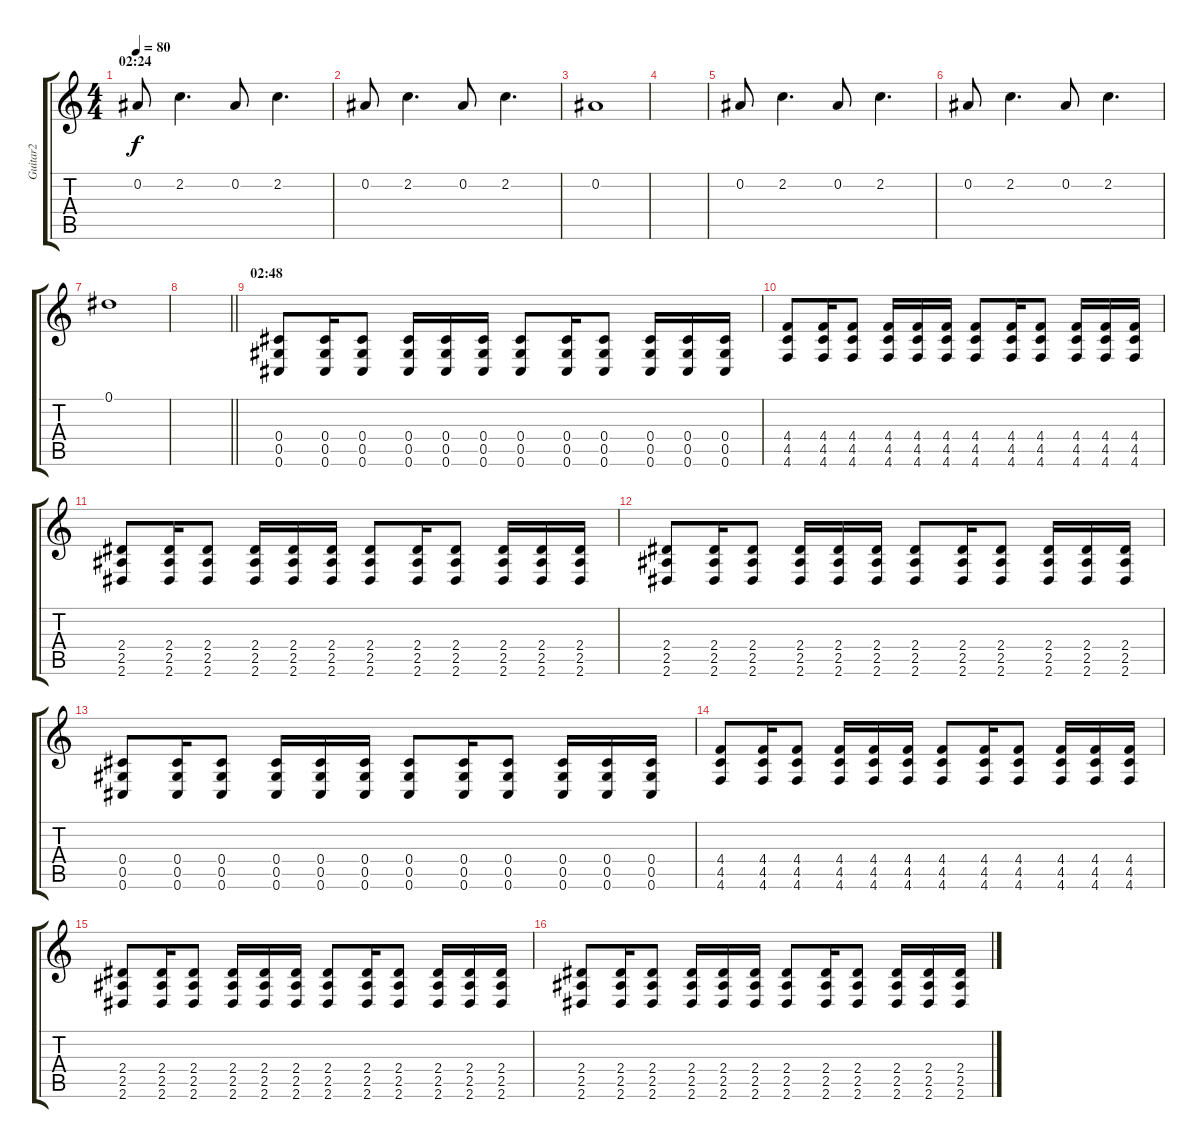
\track ("Guitar2" "Guitar2") {instrument overdrivenguitar}
\staff {score tabs}
\tuning (Eb4 Bb3 Gb3 Db3 Ab2 Db2) {hide}
\ts (4 4)
\section ("" "02:24")
\tempo 80
\clef g2
\ks c
0.2.8{dy f} 2.2.4{d} 0.2.8 2.2.4{d} |
0.2.8 2.2.4{d} 0.2.8 2.2.4{d} |
0.2.1 |
|
0.2.8 2.2.4{d} 0.2.8 2.2.4{d} |
0.2.8 2.2.4{d} 0.2.8 2.2.4{d} |
0.1.1 |
\barLineRight lightlight
|
\section ("" "02:48")
(0.4 0.5 0.6).8{volume 11} (0.4 0.5 0.6).16 (0.4 0.5 0.6).8 (0.4 0.5 0.6).16 (0.4 0.5 0.6).16 (0.4 0.5 0.6).16 (0.4 0.5 0.6).8 (0.4 0.5 0.6).16 (0.4 0.5 0.6).8 (0.4 0.5 0.6).16 (0.4 0.5 0.6).16 (0.4 0.5 0.6).16 |
(4.4 4.5 4.6).8 (4.4 4.5 4.6).16 (4.4 4.5 4.6).8 (4.4 4.5 4.6).16 (4.4 4.5 4.6).16 (4.4 4.5 4.6).16 (4.4 4.5 4.6).8 (4.4 4.5 4.6).16 (4.4 4.5 4.6).8 (4.4 4.5 4.6).16 (4.4 4.5 4.6).16 (4.4 4.5 4.6).16 |
(2.4 2.5 2.6).8 (2.4 2.5 2.6).16 (2.4 2.5 2.6).8 (2.4 2.5 2.6).16 (2.4 2.5 2.6).16 (2.4 2.5 2.6).16 (2.4 2.5 2.6).8 (2.4 2.5 2.6).16 (2.4 2.5 2.6).8 (2.4 2.5 2.6).16 (2.4 2.5 2.6).16 (2.4 2.5 2.6).16 |
(2.4 2.5 2.6).8 (2.4 2.5 2.6).16 (2.4 2.5 2.6).8 (2.4 2.5 2.6).16 (2.4 2.5 2.6).16 (2.4 2.5 2.6).16 (2.4 2.5 2.6).8 (2.4 2.5 2.6).16 (2.4 2.5 2.6).8 (2.4 2.5 2.6).16 (2.4 2.5 2.6).16 (2.4 2.5 2.6).16 |
(0.4 0.5 0.6).8 (0.4 0.5 0.6).16 (0.4 0.5 0.6).8 (0.4 0.5 0.6).16 (0.4 0.5 0.6).16 (0.4 0.5 0.6).16 (0.4 0.5 0.6).8 (0.4 0.5 0.6).16 (0.4 0.5 0.6).8 (0.4 0.5 0.6).16 (0.4 0.5 0.6).16 (0.4 0.5 0.6).16 |
(4.4 4.5 4.6).8 (4.4 4.5 4.6).16 (4.4 4.5 4.6).8 (4.4 4.5 4.6).16 (4.4 4.5 4.6).16 (4.4 4.5 4.6).16 (4.4 4.5 4.6).8 (4.4 4.5 4.6).16 (4.4 4.5 4.6).8 (4.4 4.5 4.6).16 (4.4 4.5 4.6).16 (4.4 4.5 4.6).16 |
(2.4 2.5 2.6).8 (2.4 2.5 2.6).16 (2.4 2.5 2.6).8 (2.4 2.5 2.6).16 (2.4 2.5 2.6).16 (2.4 2.5 2.6).16 (2.4 2.5 2.6).8 (2.4 2.5 2.6).16 (2.4 2.5 2.6).8 (2.4 2.5 2.6).16 (2.4 2.5 2.6).16 (2.4 2.5 2.6).16 |
(2.4 2.5 2.6).8 (2.4 2.5 2.6).16 (2.4 2.5 2.6).8 (2.4 2.5 2.6).16 (2.4 2.5 2.6).16 (2.4 2.5 2.6).16 (2.4 2.5 2.6).8 (2.4 2.5 2.6).16 (2.4 2.5 2.6).8 (2.4 2.5 2.6).16 (2.4 2.5 2.6).16 (2.4 2.5 2.6).16
